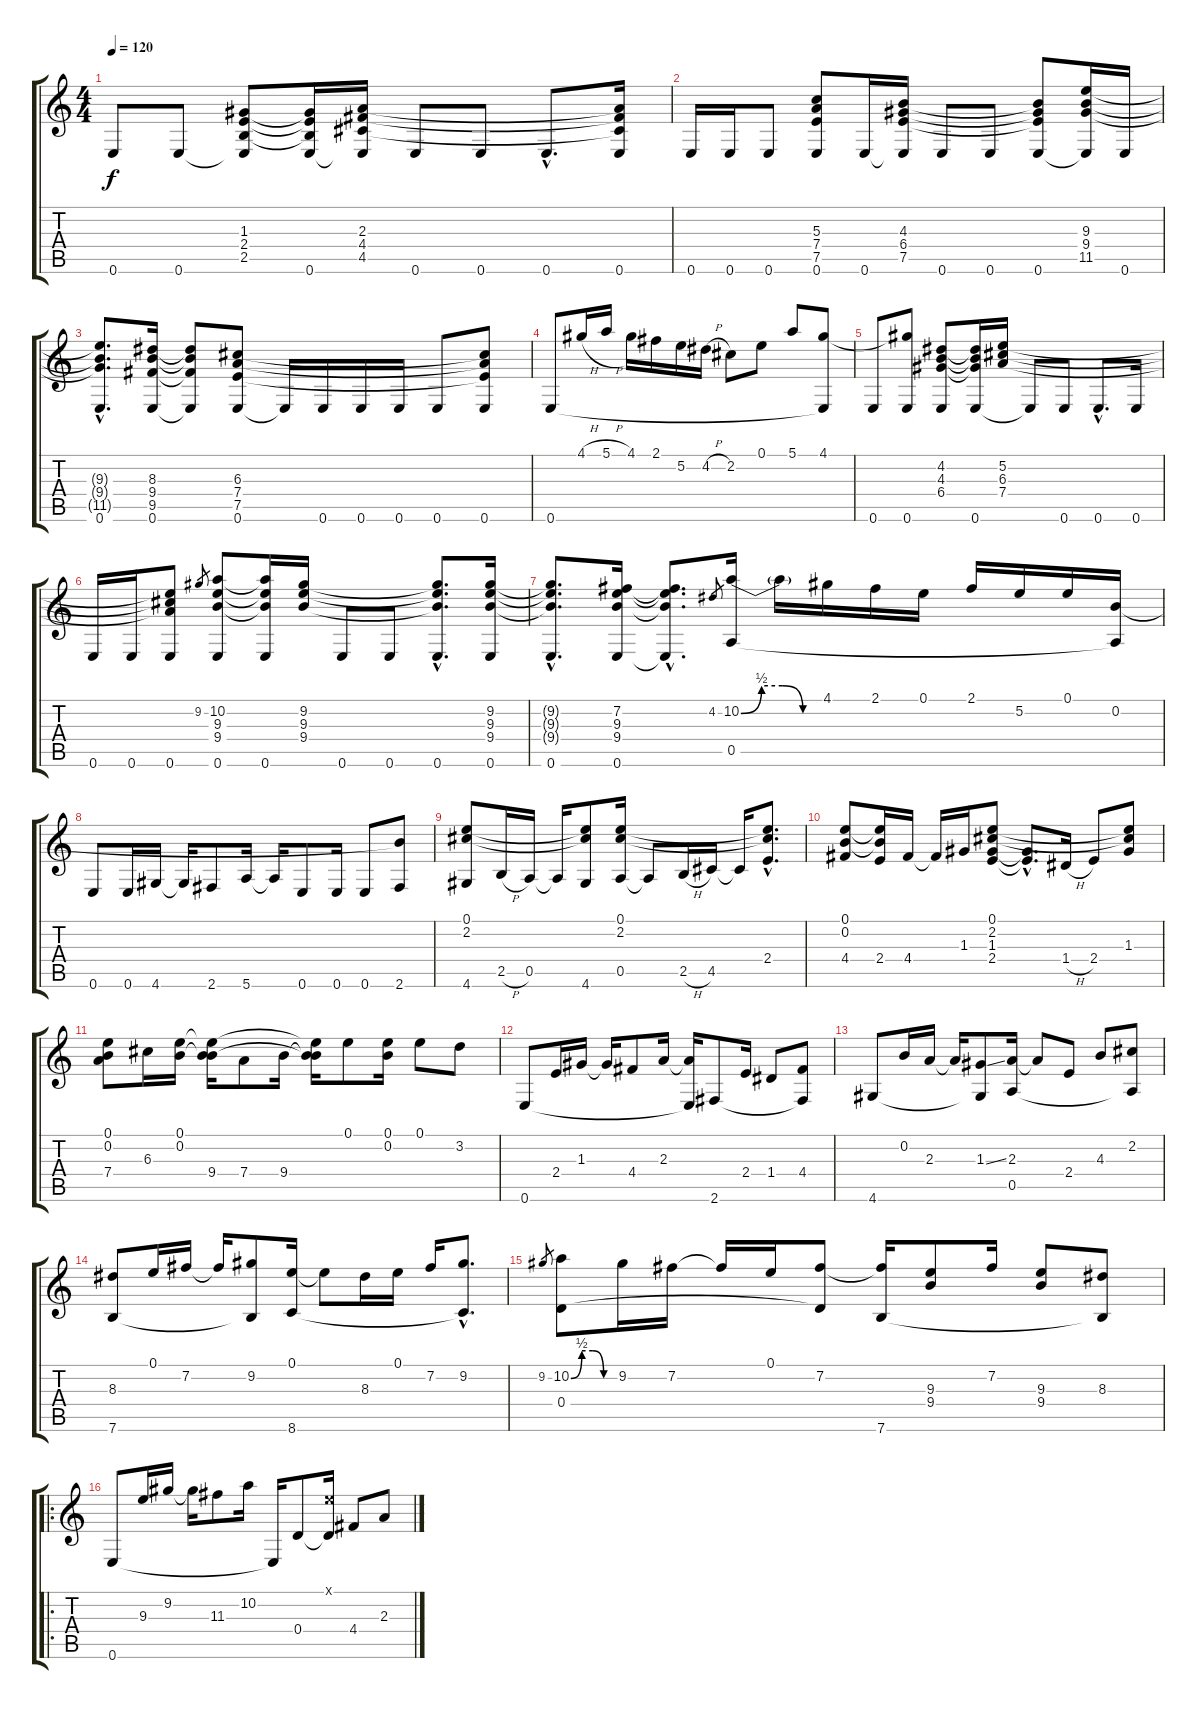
\track "" {instrument electricguitarjazz}
\staff {score tabs}
\tuning (E4 B3 G3 D3 A2 E2) {hide}
\ts (4 4)
\tempo 120
\clef g2
\ks c
0.6.8{dy f instrument electricguitarjazz} 0.6.8 (1.3 2.4 2.5 0.6{t}).8 (1.3{t} 2.4{t} 2.5{t} 0.6).16 (2.3 4.4 4.5 0.6{t}).16 0.6.8 0.6.8 0.6{hac}.8{d} (2.3{t} 4.4{t} 4.5{t} 0.6).16 |
0.6.16 0.6.16 0.6.8 (5.3 7.4 7.5 0.6).8 0.6.16 (4.3 6.4 7.5 0.6{t}).16 0.6.8 0.6.8 (4.3{t} 6.4{t} 7.5{t} 0.6).8 (9.3 9.4 11.5 0.6{t}).16 0.6.16 |
(9.3{hac t} 9.4{hac t} 11.5{hac t} 0.6{hac}).8{d} (8.3 9.4 9.5 0.6).16 (8.3{t} 9.4{t} 9.5{t} 0.6{t}).8 (6.3 7.4 7.5 0.6).8 0.6{t}.16 0.6.16 0.6.16 0.6.16 0.6.8 (6.3{t} 7.4{t} 7.5{t} 0.6).8 |
0.6.8 4.1{h}.16 5.1{h}.16 4.1.16 2.1.16 5.2.16 4.2{h}.16 2.2.8 0.1.8 5.1.8 (4.1 0.6{t}).8 |
0.6.8 (4.1{t} 0.6).8 (4.2 4.3 6.4 0.6{t}).8 (4.2{t} 4.3{t} 6.4{t} 0.6).16 (5.2 6.3 7.4).16 0.6{t}.8 0.6.8 0.6{hac}.8{d} 0.6.16 |
0.6.16 0.6.16 (5.2{t} 6.3{t} 7.4{t} 0.6).8 9.2.8{gr} (10.2 9.3 9.4 0.6).8 (10.2{t} 9.3{t} 9.4{t} 0.6).16 (9.2 9.3 9.4).16 0.6.8 0.6.8 (9.2{hac t} 9.3{hac t} 9.4{hac t} 0.6{hac}).8{d} (9.2 9.3 9.4 0.6).16 |
(9.2{hac t} 9.3{hac t} 9.4{hac t} 0.6{hac}).8{d} (7.2 9.3 9.4 0.6).16 (7.2{hac t} 9.3{hac t} 9.4{hac t} 0.6{hac t}).8{d} 4.2.8{gr} (10.2{be (custom 0 0 15 2 30 2 45 0 60 0)} 0.5).16 10.2{t}.16 4.1.16 2.1.16 0.1.16 2.1.16 5.2.16 0.1.16 (0.2 0.5{t}).16 |
0.6.8 0.6.16 4.6.16 4.6{t}.16 2.6.8 5.6.16 5.6{t}.16 0.6.8 0.6.16 0.6.8 (0.2{t} 2.6).8 |
(0.1 2.2 4.6).8 2.5{h}.16 0.5.16 0.5{t}.16 (0.1{t} 2.2{t} 4.6).8 (0.1 2.2 0.5).16 0.5{t}.8 2.5{h}.16 4.5.16 4.5{t}.16 (0.1{hac t} 2.2{hac t} 2.4{hac}).8{d} |
(0.1 0.2 4.4).8 (0.1{t} 0.2{t} 2.4).16 4.4.16 4.4{t}.16 1.3.16 (0.1 2.2 1.3 2.4).8 (1.3{hac t} 2.4{hac t}).8{d} 1.4{h}.16 2.4.8 (0.1{t} 2.2{t} 1.3).8 |
(0.1 0.2 7.4).8 6.3.16 (0.1 0.2).16 (0.1{t} 0.2{t} 9.4).16 7.4.8 9.4.16 (0.1{t} 0.2{t} 9.4{t}).16 0.1.8 (0.1 0.2).16 0.1.8 3.2.8 |
0.6.8 2.4.16 1.3.16 1.3{t}.16 4.4.8 2.3.16 (2.3{t} 0.6{t}).16 2.6.8 2.4.16 1.4.8 (4.4 2.6{t}).8 |
4.6.8 0.2.16 2.3.16 2.3{t}.16 (1.3{ss} 4.6{t}).8 (2.3 0.5).16 2.3{t}.8 2.4.8 4.3.8 (2.2 0.5{t}).8 |
(8.3 7.6).8 0.1.16 7.2.16 7.2{t}.16 (9.2 7.6{t}).8 (0.1 8.6).16 0.1{t}.8 8.3.16 0.1.16 7.2.16 (9.2{hac} 8.6{hac t}).8{d} |
9.2.8{gr} (10.2{be (custom 0 0 15 2 30 2 45 0 60 0)} 0.4).8 9.2.16 7.2.16 7.2{t}.16 0.1.16 (7.2 0.4{t}).8 (7.2{t} 7.6).16 (9.3 9.4).8 7.2.16 (9.3 9.4).8 (8.3 7.6{t}).8 |
\ro
0.6.8 9.3.16 9.2.16 9.2{t}.16 11.3.8 10.2.16 0.6{t}.16 0.4.8 (0.1{x} 0.4{t}).16 4.4.8 2.3.8
